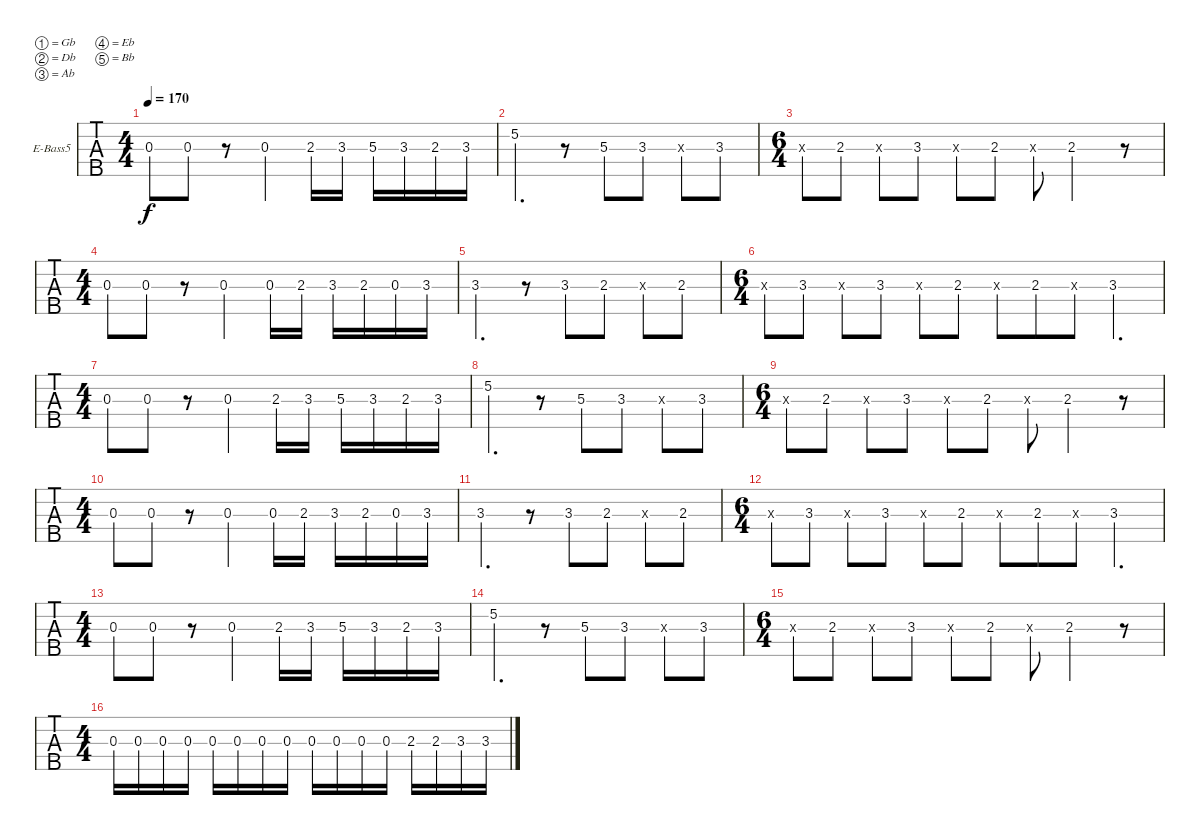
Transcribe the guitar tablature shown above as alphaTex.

\bracketExtendMode groupsimilarinstruments
\firstSystemTrackNameOrientation horizontal
\otherSystemsTrackNameOrientation horizontal
\track ("Иван Изотов" "E-Bass5") {instrument electricbasspick}
\staff {tabs}
\tuning (Gb2 Db2 Ab1 Eb1 Bb0)
\ts (4 4)
\beaming (8 2 2 2 2)
\tempo 170
\clef f4
\ks c
0.3.8{dy f} 0.3.8 r.8 0.3.4 2.3.16 3.3.16 5.3.16 3.3.16 2.3.16 3.3.16 |
5.2.4{d} r.8 5.3.8 3.3.8 3.3{x}.8 3.3.8 |
\ts (6 4)
\beaming (8 2 2 2 6)
2.3{x}.8 2.3.8 3.3{x}.8 3.3.8 3.3{x}.8 2.3.8 2.3{x}.8 2.3.2 r.8 |
\ts (4 4)
\beaming (8 2 2 2 2)
0.3.8 0.3.8 r.8 0.3.4 0.3.16 2.3.16 3.3.16 2.3.16 0.3.16 3.3.16 |
3.3.4{d} r.8 3.3.8 2.3.8 2.3{x}.8 2.3.8 |
\ts (6 4)
\beaming (8 2 2 2 6)
2.3{x}.8 3.3.8 3.3{x}.8 3.3.8 3.3{x}.8 2.3.8 2.3{x}.8 2.3.8 2.3{x}.8 3.3.4{d} |
\ts (4 4)
\beaming (8 2 2 2 2)
0.3.8 0.3.8 r.8 0.3.4 2.3.16 3.3.16 5.3.16 3.3.16 2.3.16 3.3.16 |
5.2.4{d} r.8 5.3.8 3.3.8 3.3{x}.8 3.3.8 |
\ts (6 4)
\beaming (8 2 2 2 6)
2.3{x}.8 2.3.8 3.3{x}.8 3.3.8 3.3{x}.8 2.3.8 2.3{x}.8 2.3.2 r.8 |
\ts (4 4)
\beaming (8 2 2 2 2)
0.3.8 0.3.8 r.8 0.3.4 0.3.16 2.3.16 3.3.16 2.3.16 0.3.16 3.3.16 |
3.3.4{d} r.8 3.3.8 2.3.8 2.3{x}.8 2.3.8 |
\ts (6 4)
\beaming (8 2 2 2 6)
2.3{x}.8 3.3.8 3.3{x}.8 3.3.8 3.3{x}.8 2.3.8 2.3{x}.8 2.3.8 2.3{x}.8 3.3.4{d} |
\ts (4 4)
\beaming (8 2 2 2 2)
0.3.8 0.3.8 r.8 0.3.4 2.3.16 3.3.16 5.3.16 3.3.16 2.3.16 3.3.16 |
5.2.4{d} r.8 5.3.8 3.3.8 3.3{x}.8 3.3.8 |
\ts (6 4)
\beaming (8 2 2 2 6)
2.3{x}.8 2.3.8 3.3{x}.8 3.3.8 3.3{x}.8 2.3.8 2.3{x}.8 2.3.2 r.8 |
\ts (4 4)
\beaming (8 2 2 2 2)
0.3.16 0.3.16 0.3.16 0.3.16 0.3.16 0.3.16 0.3.16 0.3.16 0.3.16 0.3.16 0.3.16 0.3.16 2.3.16 2.3.16 3.3.16 3.3.16
